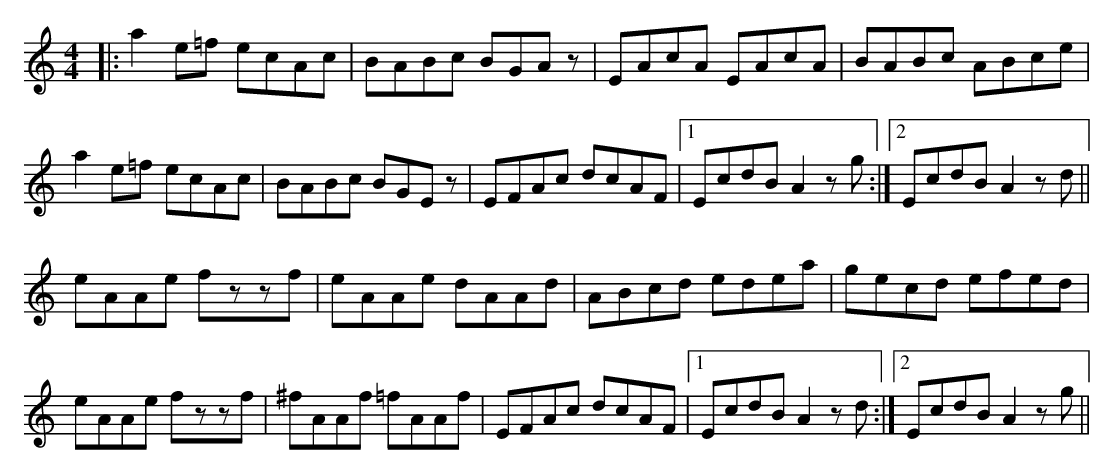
X:1
M:4/4
K:Amin
|:a2 e=f ecAc|BABc BGAz|EAcA EAcA|BABc ABce|
a2 e=f ecAc|BABc BGEz|EFAc dcAF|1 EcdB A2 zg:|2 EcdB A2 zd||
eAAe fzzf|eAAe dAAd|ABcd edea|gecd efed|
eAAe fzzf|^fAAf =fAAf|EFAc dcAF|1 EcdB A2 zd:|2 EcdB A2 zg||
